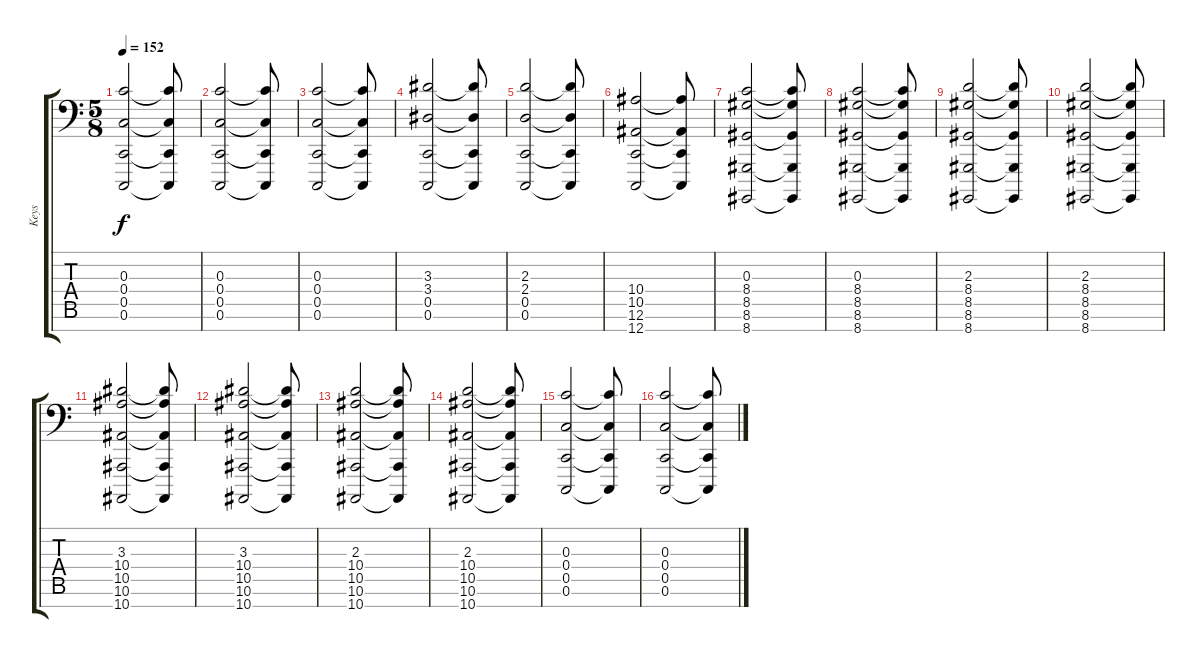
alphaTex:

\track ("Keys" "Keys") {instrument pad2warm}
\staff {score tabs}
\tuning (C6 C5 C4 C3 C2 C1 C0) {hide}
\ts (5 8)
\tempo 152
\clef f4
\ks c
(0.3 0.4 0.5 0.6).2{dy f} (0.3{t} 0.4{t} 0.5{t} 0.6{t}).8 |
(0.3 0.4 0.5 0.6).2 (0.3{t} 0.4{t} 0.5{t} 0.6{t}).8 |
(0.3 0.4 0.5 0.6).2 (0.3{t} 0.4{t} 0.5{t} 0.6{t}).8 |
(3.3 3.4 0.5 0.6).2 (3.3{t} 3.4{t} 0.5{t} 0.6{t}).8 |
(2.3 2.4 0.5 0.6).2 (2.3{t} 2.4{t} 0.5{t} 0.6{t}).8 |
(10.4 10.5 12.6 12.7).2 (10.4{t} 10.5{t} 12.6{t} 12.7{t}).8 |
(0.3 8.4 8.5 8.6 8.7).2 (0.3{t} 8.4{t} 8.5{t} 8.6{t} 8.7{t}).8 |
(0.3 8.4 8.5 8.6 8.7).2 (0.3{t} 8.4{t} 8.5{t} 8.6{t} 8.7{t}).8 |
(2.3 8.4 8.5 8.6 8.7).2 (2.3{t} 8.4{t} 8.5{t} 8.6{t} 8.7{t}).8 |
(2.3 8.4 8.5 8.6 8.7).2 (2.3{t} 8.4{t} 8.5{t} 8.6{t} 8.7{t}).8 |
(3.3 10.4 10.5 10.6 10.7).2 (3.3{t} 10.4{t} 10.5{t} 10.6{t} 10.7{t}).8 |
(3.3 10.4 10.5 10.6 10.7).2 (3.3{t} 10.4{t} 10.5{t} 10.6{t} 10.7{t}).8 |
(2.3 10.4 10.5 10.6 10.7).2 (2.3{t} 10.4{t} 10.5{t} 10.6{t} 10.7{t}).8 |
(2.3 10.4 10.5 10.6 10.7).2 (2.3{t} 10.4{t} 10.5{t} 10.6{t} 10.7{t}).8 |
(0.3 0.4 0.5 0.6).2 (0.3{t} 0.4{t} 0.5{t} 0.6{t}).8 |
(0.3 0.4 0.5 0.6).2 (0.3{t} 0.4{t} 0.5{t} 0.6{t}).8
